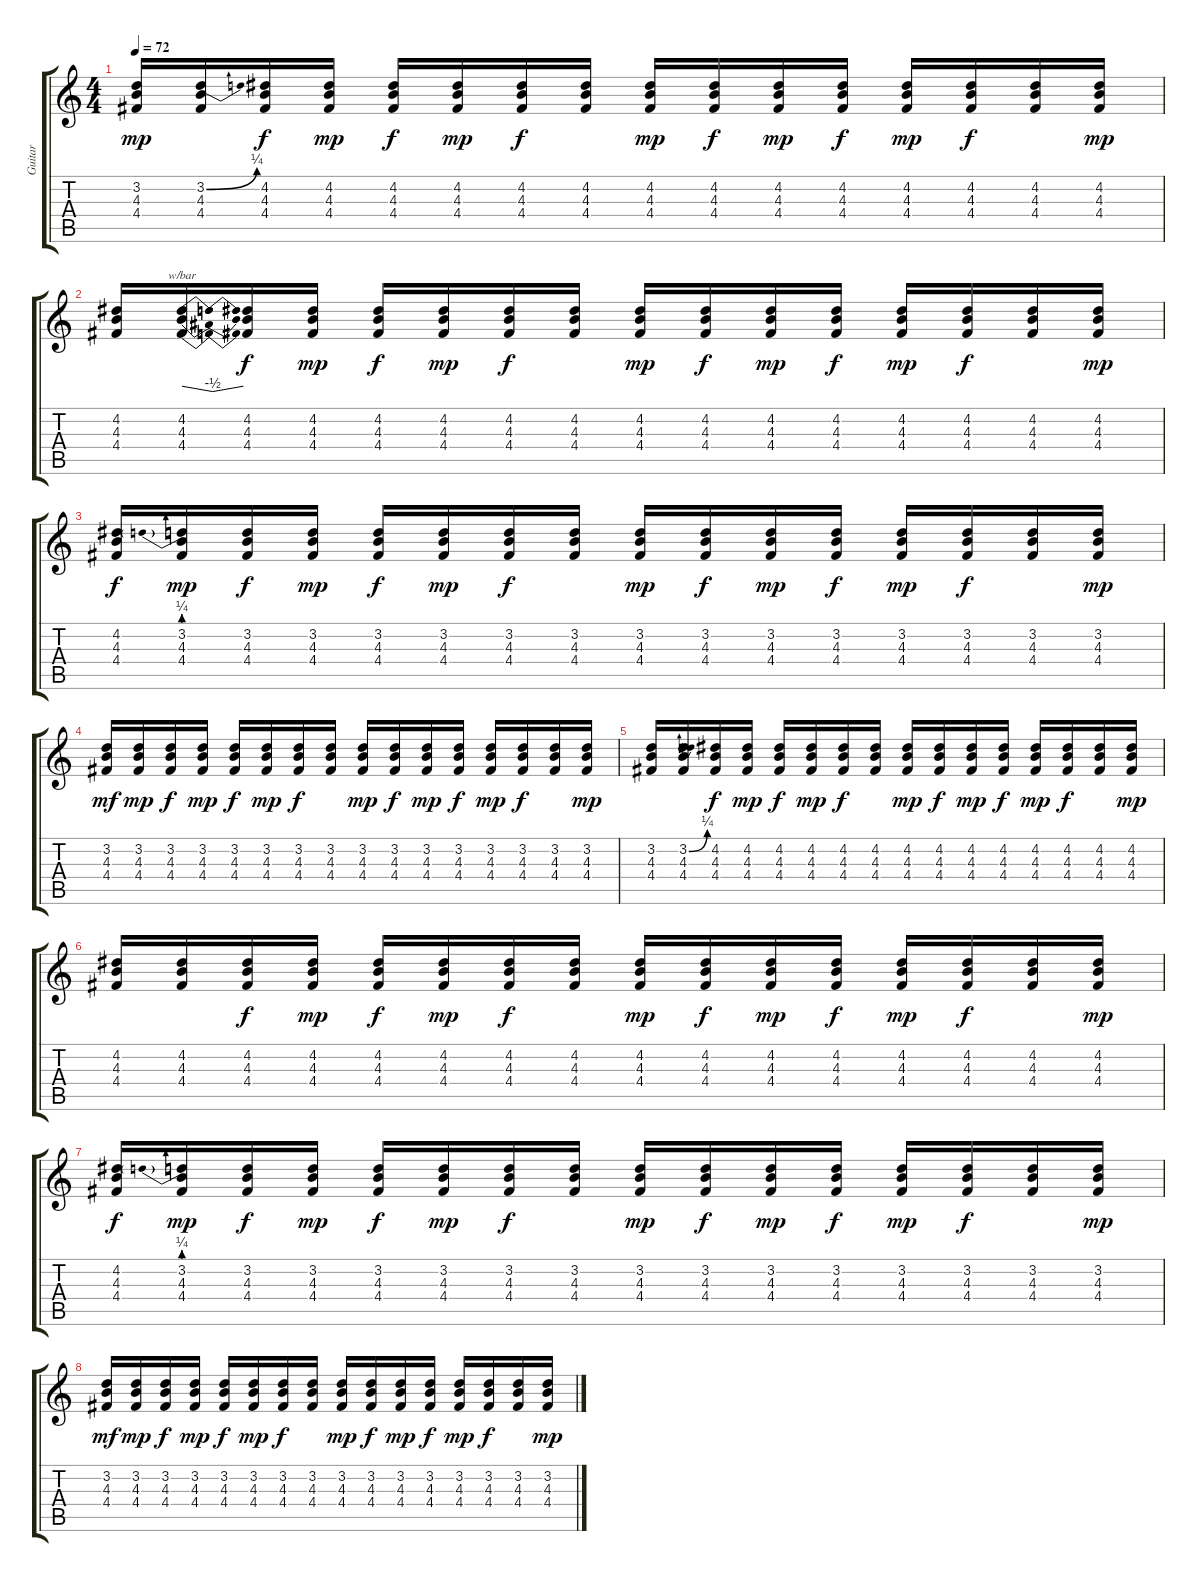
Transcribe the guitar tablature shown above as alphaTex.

\track ("Guitar" "Guitar") {instrument electricguitarjazz}
\staff {score tabs}
\tuning (E4 B3 G3 D3 A2 E2) {hide}
\ts (4 4)
\tempo 72
\clef g2
\ks c
(3.2 4.3 4.4).16{dy mp} (3.2{be (bend 0 0 60 1)} 4.3 4.4).16 (4.2 4.3 4.4).16{dy f} (4.2 4.3 4.4).16{dy mp} (4.2 4.3 4.4).16{dy f} (4.2 4.3 4.4).16{dy mp} (4.2 4.3 4.4).16{dy f} (4.2 4.3 4.4).16 (4.2 4.3 4.4).16{dy mp} (4.2 4.3 4.4).16{dy f} (4.2 4.3 4.4).16{dy mp} (4.2 4.3 4.4).16{dy f} (4.2 4.3 4.4).16{dy mp} (4.2 4.3 4.4).16{dy f} (4.2 4.3 4.4).16 (4.2 4.3 4.4).16{dy mp} |
(4.2 4.3 4.4).16 (4.2 4.3 4.4).16{tbe (dip default 0 0 30 -2 60 0)} (4.2 4.3 4.4).16{dy f} (4.2 4.3 4.4).16{dy mp} (4.2 4.3 4.4).16{dy f} (4.2 4.3 4.4).16{dy mp} (4.2 4.3 4.4).16{dy f} (4.2 4.3 4.4).16 (4.2 4.3 4.4).16{dy mp} (4.2 4.3 4.4).16{dy f} (4.2 4.3 4.4).16{dy mp} (4.2 4.3 4.4).16{dy f} (4.2 4.3 4.4).16{dy mp} (4.2 4.3 4.4).16{dy f} (4.2 4.3 4.4).16 (4.2 4.3 4.4).16{dy mp} |
(4.2 4.3 4.4).16{dy f} (3.2{be (prebend 0 1 60 1)} 4.3 4.4).16{dy mp} (3.2 4.3 4.4).16{dy f} (3.2 4.3 4.4).16{dy mp} (3.2 4.3 4.4).16{dy f} (3.2 4.3 4.4).16{dy mp} (3.2 4.3 4.4).16{dy f} (3.2 4.3 4.4).16 (3.2 4.3 4.4).16{dy mp} (3.2 4.3 4.4).16{dy f} (3.2 4.3 4.4).16{dy mp} (3.2 4.3 4.4).16{dy f} (3.2 4.3 4.4).16{dy mp} (3.2 4.3 4.4).16{dy f} (3.2 4.3 4.4).16 (3.2 4.3 4.4).16{dy mp} |
(3.2 4.3 4.4).16{dy mf} (3.2 4.3 4.4).16{dy mp} (3.2 4.3 4.4).16{dy f} (3.2 4.3 4.4).16{dy mp} (3.2 4.3 4.4).16{dy f} (3.2 4.3 4.4).16{dy mp} (3.2 4.3 4.4).16{dy f} (3.2 4.3 4.4).16 (3.2 4.3 4.4).16{dy mp} (3.2 4.3 4.4).16{dy f} (3.2 4.3 4.4).16{dy mp} (3.2 4.3 4.4).16{dy f} (3.2 4.3 4.4).16{dy mp} (3.2 4.3 4.4).16{dy f} (3.2 4.3 4.4).16 (3.2 4.3 4.4).16{dy mp} |
(3.2 4.3 4.4).16 (3.2{be (bend 0 0 60 1)} 4.3 4.4).16 (4.2 4.3 4.4).16{dy f} (4.2 4.3 4.4).16{dy mp} (4.2 4.3 4.4).16{dy f} (4.2 4.3 4.4).16{dy mp} (4.2 4.3 4.4).16{dy f} (4.2 4.3 4.4).16 (4.2 4.3 4.4).16{dy mp} (4.2 4.3 4.4).16{dy f} (4.2 4.3 4.4).16{dy mp} (4.2 4.3 4.4).16{dy f} (4.2 4.3 4.4).16{dy mp} (4.2 4.3 4.4).16{dy f} (4.2 4.3 4.4).16 (4.2 4.3 4.4).16{dy mp} |
(4.2 4.3 4.4).16 (4.2 4.3 4.4).16 (4.2 4.3 4.4).16{dy f} (4.2 4.3 4.4).16{dy mp} (4.2 4.3 4.4).16{dy f} (4.2 4.3 4.4).16{dy mp} (4.2 4.3 4.4).16{dy f} (4.2 4.3 4.4).16 (4.2 4.3 4.4).16{dy mp} (4.2 4.3 4.4).16{dy f} (4.2 4.3 4.4).16{dy mp} (4.2 4.3 4.4).16{dy f} (4.2 4.3 4.4).16{dy mp} (4.2 4.3 4.4).16{dy f} (4.2 4.3 4.4).16 (4.2 4.3 4.4).16{dy mp} |
(4.2 4.3 4.4).16{dy f} (3.2{be (prebend 0 1 60 1)} 4.3 4.4).16{dy mp} (3.2 4.3 4.4).16{dy f} (3.2 4.3 4.4).16{dy mp} (3.2 4.3 4.4).16{dy f} (3.2 4.3 4.4).16{dy mp} (3.2 4.3 4.4).16{dy f} (3.2 4.3 4.4).16 (3.2 4.3 4.4).16{dy mp} (3.2 4.3 4.4).16{dy f} (3.2 4.3 4.4).16{dy mp} (3.2 4.3 4.4).16{dy f} (3.2 4.3 4.4).16{dy mp} (3.2 4.3 4.4).16{dy f} (3.2 4.3 4.4).16 (3.2 4.3 4.4).16{dy mp} |
(3.2 4.3 4.4).16{dy mf} (3.2 4.3 4.4).16{dy mp} (3.2 4.3 4.4).16{dy f} (3.2 4.3 4.4).16{dy mp} (3.2 4.3 4.4).16{dy f} (3.2 4.3 4.4).16{dy mp} (3.2 4.3 4.4).16{dy f} (3.2 4.3 4.4).16 (3.2 4.3 4.4).16{dy mp} (3.2 4.3 4.4).16{dy f} (3.2 4.3 4.4).16{dy mp} (3.2 4.3 4.4).16{dy f} (3.2 4.3 4.4).16{dy mp} (3.2 4.3 4.4).16{dy f} (3.2 4.3 4.4).16 (3.2 4.3 4.4).16{dy mp}
